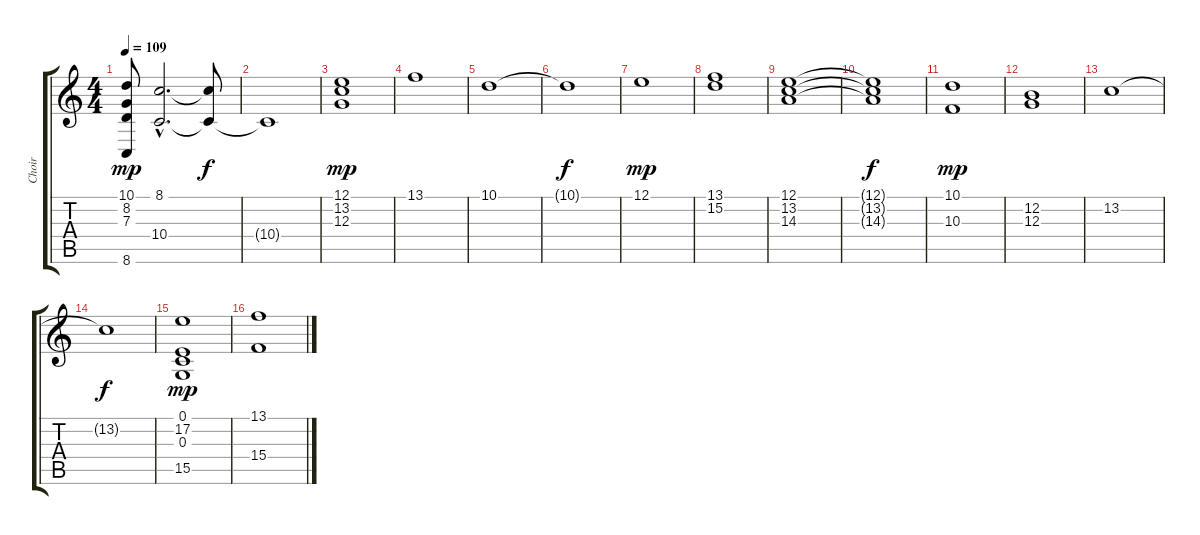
\track ("Choir" "Choir") {instrument choiraahs}
\staff {score tabs}
\tuning (E4 B3 G3 D3 A2 E2) {hide}
\ts (4 4)
\tempo 109
\clef g2
\ks c
(10.1 8.2 7.3 8.6).8{dy mp} (8.1{hac} 10.4{hac}).2{d} (8.1{t} 10.4{t}).8{dy f} |
10.4{t}.1 |
(12.1 13.2 12.3).1{dy mp} |
13.1.1 |
10.1.1 |
10.1{t}.1{dy f} |
12.1.1{dy mp} |
(13.1 15.2).1 |
(12.1 13.2 14.3).1 |
(12.1{t} 13.2{t} 14.3{t}).1{dy f} |
(10.1 10.3).1{dy mp} |
(12.2 12.3).1 |
13.2.1 |
13.2{t}.1{dy f} |
(0.1 17.2 0.3 15.5).1{dy mp} |
(13.1 15.4).1
